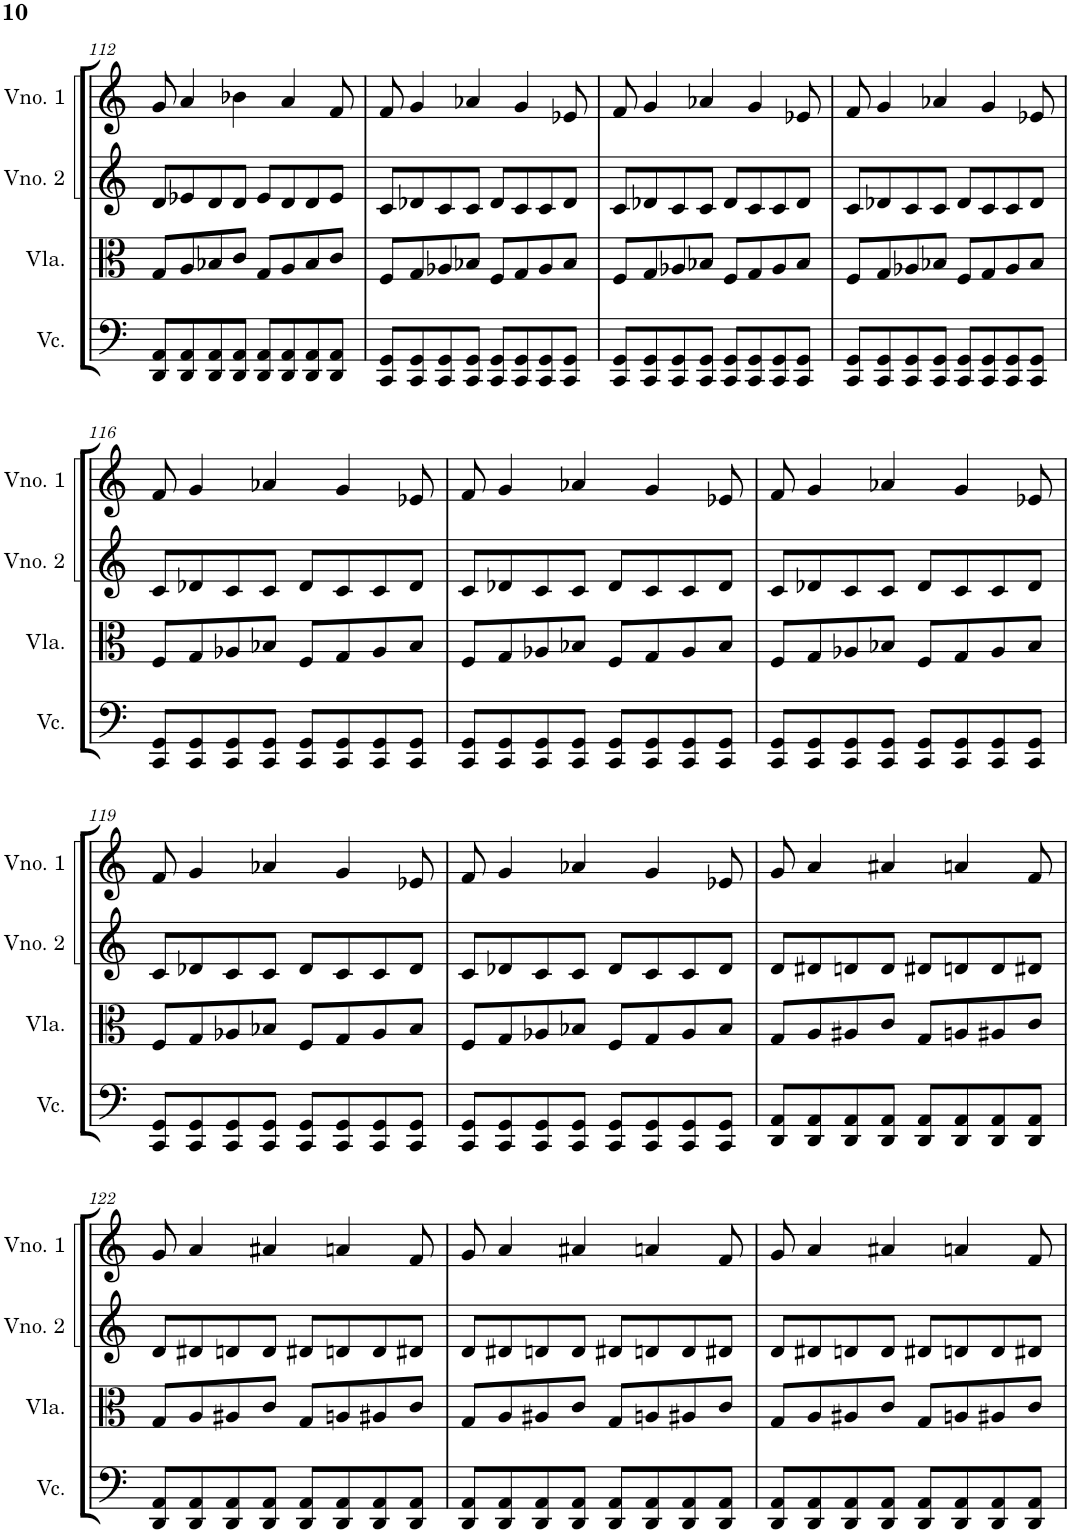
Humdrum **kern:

**kern	**kern	**kern	**kern
*part4	*part3	*part2	*part1
*staff4	*staff3	*staff2	*staff1
*I"Violoncelo	*I"Viola	*I"Violino 2	*I"Violino 1
*I'Vc.	*I'Vla.	*I'Vno. 2	*I'Vno. 1
!!LO:PB:g=z
*clefF4	*clefC3	*clefG2	*clefG2
*k[]	*k[]	*k[]	*k[]
*M4/4	*M4/4	*M4/4	*M4/4
=112	=112	=112	=112
8DD/ 8AA/L	8G/L	8d/L	8g/
8DD/ 8AA/	8A/	8e-X/	4a/
8DD/ 8AA/	8B-X/	8d/	.
8DD/ 8AA/J	8c/J	8d/J	4b-X\
8DD/ 8AA/L	8G/L	8e-/L	.
8DD/ 8AA/	8A/	8d/	4a/
8DD/ 8AA/	8B-/	8d/	.
8DD/ 8AA/J	8c/J	8e-/J	8f/
=113	=113	=113	=113
8CC/ 8GG/L	8F/L	8c/L	8f/
8CC/ 8GG/	8G/	8d-X/	4g/
8CC/ 8GG/	8A-X/	8c/	.
8CC/ 8GG/J	8B-X/J	8c/J	4a-X/
8CC/ 8GG/L	8F/L	8d-/L	.
8CC/ 8GG/	8G/	8c/	4g/
8CC/ 8GG/	8A-/	8c/	.
8CC/ 8GG/J	8B-/J	8d-/J	8e-X/
=114	=114	=114	=114
8CC/ 8GG/L	8F/L	8c/L	8f/
8CC/ 8GG/	8G/	8d-X/	4g/
8CC/ 8GG/	8A-X/	8c/	.
8CC/ 8GG/J	8B-X/J	8c/J	4a-X/
8CC/ 8GG/L	8F/L	8d-/L	.
8CC/ 8GG/	8G/	8c/	4g/
8CC/ 8GG/	8A-/	8c/	.
8CC/ 8GG/J	8B-/J	8d-/J	8e-X/
=115	=115	=115	=115
8CC/ 8GG/L	8F/L	8c/L	8f/
8CC/ 8GG/	8G/	8d-X/	4g/
8CC/ 8GG/	8A-X/	8c/	.
8CC/ 8GG/J	8B-X/J	8c/J	4a-X/
8CC/ 8GG/L	8F/L	8d-/L	.
8CC/ 8GG/	8G/	8c/	4g/
8CC/ 8GG/	8A-/	8c/	.
8CC/ 8GG/J	8B-/J	8d-/J	8e-X/
!!LO:LB:g=z
=116	=116	=116	=116
8CC/ 8GG/L	8F/L	8c/L	8f/
8CC/ 8GG/	8G/	8d-X/	4g/
8CC/ 8GG/	8A-X/	8c/	.
8CC/ 8GG/J	8B-X/J	8c/J	4a-X/
8CC/ 8GG/L	8F/L	8d-/L	.
8CC/ 8GG/	8G/	8c/	4g/
8CC/ 8GG/	8A-/	8c/	.
8CC/ 8GG/J	8B-/J	8d-/J	8e-X/
=117	=117	=117	=117
8CC/ 8GG/L	8F/L	8c/L	8f/
8CC/ 8GG/	8G/	8d-X/	4g/
8CC/ 8GG/	8A-X/	8c/	.
8CC/ 8GG/J	8B-X/J	8c/J	4a-X/
8CC/ 8GG/L	8F/L	8d-/L	.
8CC/ 8GG/	8G/	8c/	4g/
8CC/ 8GG/	8A-/	8c/	.
8CC/ 8GG/J	8B-/J	8d-/J	8e-X/
=118	=118	=118	=118
8CC/ 8GG/L	8F/L	8c/L	8f/
8CC/ 8GG/	8G/	8d-X/	4g/
8CC/ 8GG/	8A-X/	8c/	.
8CC/ 8GG/J	8B-X/J	8c/J	4a-X/
8CC/ 8GG/L	8F/L	8d-/L	.
8CC/ 8GG/	8G/	8c/	4g/
8CC/ 8GG/	8A-/	8c/	.
8CC/ 8GG/J	8B-/J	8d-/J	8e-X/
!!LO:LB:g=z
=119	=119	=119	=119
8CC/ 8GG/L	8F/L	8c/L	8f/
8CC/ 8GG/	8G/	8d-X/	4g/
8CC/ 8GG/	8A-X/	8c/	.
8CC/ 8GG/J	8B-X/J	8c/J	4a-X/
8CC/ 8GG/L	8F/L	8d-/L	.
8CC/ 8GG/	8G/	8c/	4g/
8CC/ 8GG/	8A-/	8c/	.
8CC/ 8GG/J	8B-/J	8d-/J	8e-X/
=120	=120	=120	=120
8CC/ 8GG/L	8F/L	8c/L	8f/
8CC/ 8GG/	8G/	8d-X/	4g/
8CC/ 8GG/	8A-X/	8c/	.
8CC/ 8GG/J	8B-X/J	8c/J	4a-X/
8CC/ 8GG/L	8F/L	8d-/L	.
8CC/ 8GG/	8G/	8c/	4g/
8CC/ 8GG/	8A-/	8c/	.
8CC/ 8GG/J	8B-/J	8d-/J	8e-X/
=121	=121	=121	=121
8DD/ 8AA/L	8G/L	8d/L	8g/
8DD/ 8AA/	8A/	8d#X/	4a/
8DD/ 8AA/	8A#X/	8dn/	.
8DD/ 8AA/J	8c/J	8d/J	4a#X/
8DD/ 8AA/L	8G/L	8d#X/L	.
8DD/ 8AA/	8An/	8dn/	4an/
8DD/ 8AA/	8A#X/	8d/	.
8DD/ 8AA/J	8c/J	8d#X/J	8f/
!!LO:LB:g=z
=122	=122	=122	=122
8DD/ 8AA/L	8G/L	8d/L	8g/
8DD/ 8AA/	8A/	8d#X/	4a/
8DD/ 8AA/	8A#X/	8dn/	.
8DD/ 8AA/J	8c/J	8d/J	4a#X/
8DD/ 8AA/L	8G/L	8d#X/L	.
8DD/ 8AA/	8An/	8dn/	4an/
8DD/ 8AA/	8A#X/	8d/	.
8DD/ 8AA/J	8c/J	8d#X/J	8f/
=123	=123	=123	=123
8DD/ 8AA/L	8G/L	8d/L	8g/
8DD/ 8AA/	8A/	8d#X/	4a/
8DD/ 8AA/	8A#X/	8dn/	.
8DD/ 8AA/J	8c/J	8d/J	4a#X/
8DD/ 8AA/L	8G/L	8d#X/L	.
8DD/ 8AA/	8An/	8dn/	4an/
8DD/ 8AA/	8A#X/	8d/	.
8DD/ 8AA/J	8c/J	8d#X/J	8f/
=124	=124	=124	=124
8DD/ 8AA/L	8G/L	8d/L	8g/
8DD/ 8AA/	8A/	8d#X/	4a/
8DD/ 8AA/	8A#X/	8dn/	.
8DD/ 8AA/J	8c/J	8d/J	4a#X/
8DD/ 8AA/L	8G/L	8d#X/L	.
8DD/ 8AA/	8An/	8dn/	4an/
8DD/ 8AA/	8A#X/	8d/	.
8DD/ 8AA/J	8c/J	8d#X/J	8f/
=	=	=	=
*-	*-	*-	*-
